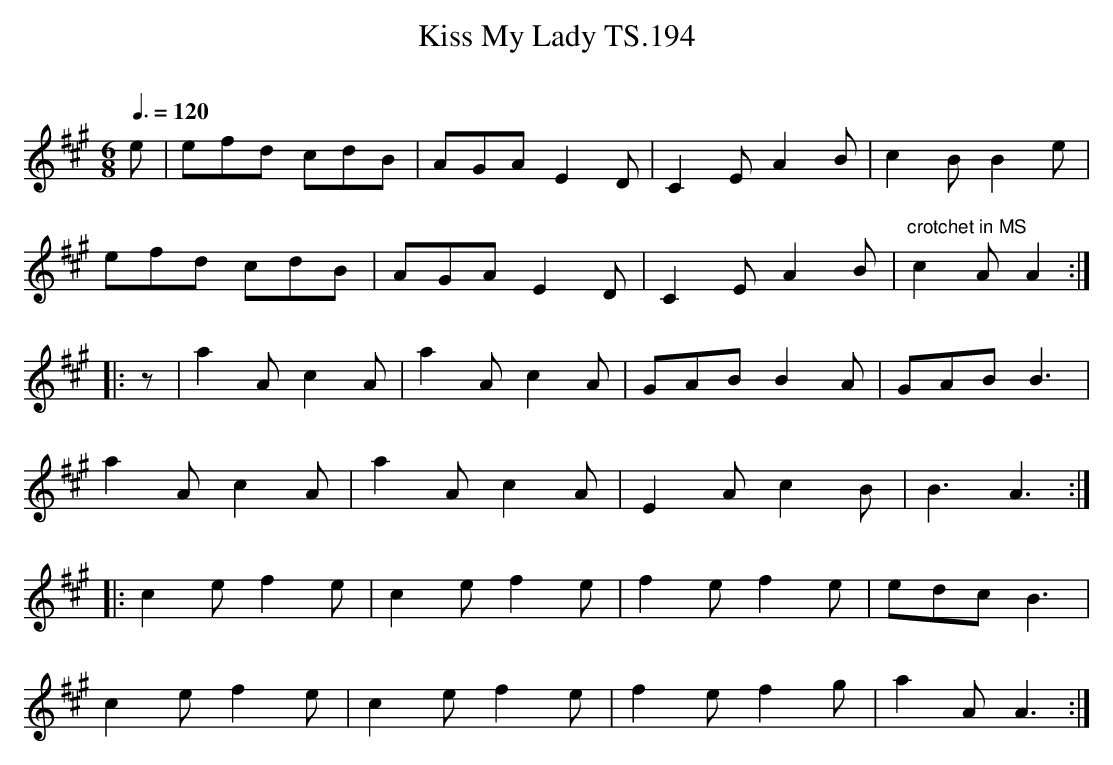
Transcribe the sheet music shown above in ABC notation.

X:1
T:Kiss My Lady TS.194
M:6/8
L:1/8
Q:3/8=120
O:
K:A
e|efd cdB|AGA E2D|C2EA2B|c2BB2e|
efd cdB|AGA E2D|C2EA2B|"crotchet in MS"c2AA2:|
|:z|a2Ac2A|a2Ac2A|GABB2A|GABB3|
a2Ac2A|a2Ac2A|E2Ac2B|B3A3:|
|:c2e f2e|c2ef2e|f2ef2e|edcB3|
c2ef2e|c2ef2e|f2ef2g|a2AA3:|]
